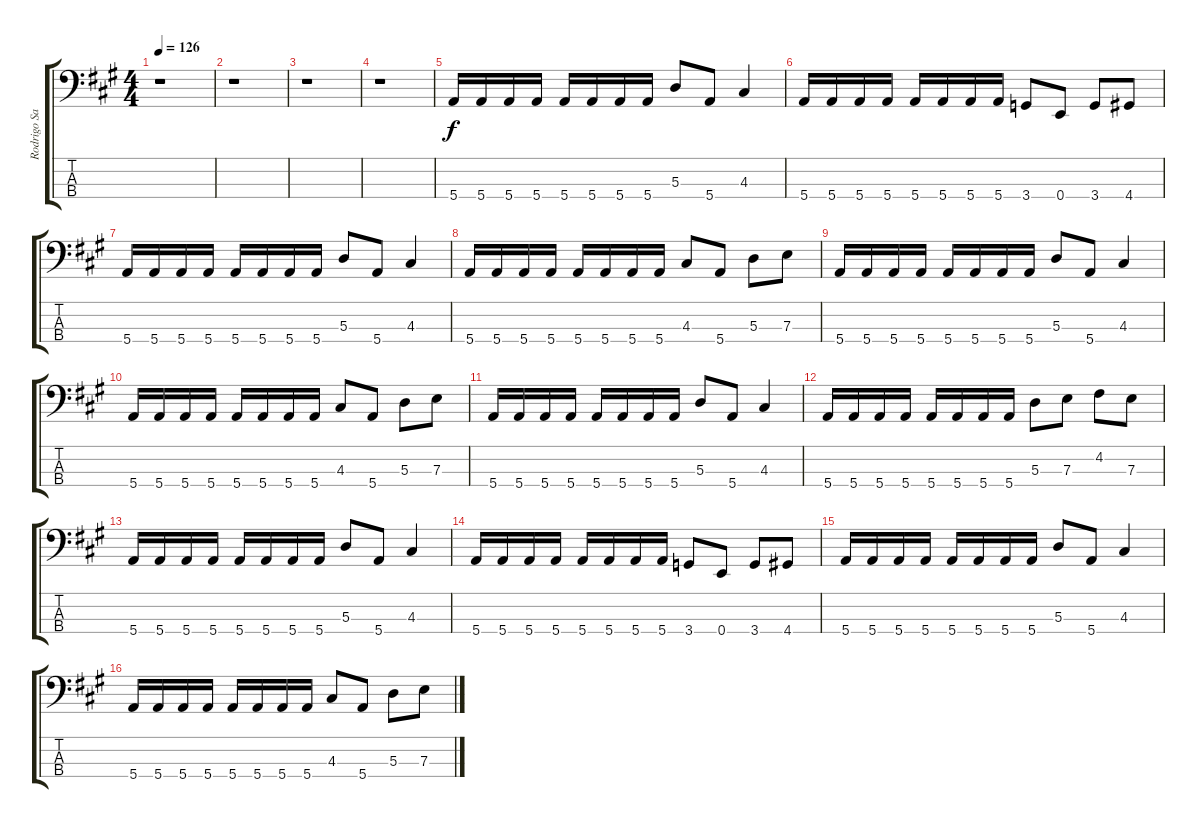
\track ("Rodrigo Santos" "Rodrigo Sa") {instrument electricbassfinger}
\staff {score tabs}
\tuning (G2 D2 A1 E1) {hide}
\ts (4 4)
\tempo 126
\clef f4
\ks a
r.1{dy f instrument electricbassfinger} |
r.1 |
r.1 |
r.1 |
5.4.16 5.4.16 5.4.16 5.4.16 5.4.16 5.4.16 5.4.16 5.4.16 5.3.8 5.4.8 4.3.4 |
5.4.16 5.4.16 5.4.16 5.4.16 5.4.16 5.4.16 5.4.16 5.4.16 3.4.8 0.4.8 3.4.8 4.4.8 |
5.4.16 5.4.16 5.4.16 5.4.16 5.4.16 5.4.16 5.4.16 5.4.16 5.3.8 5.4.8 4.3.4 |
5.4.16 5.4.16 5.4.16 5.4.16 5.4.16 5.4.16 5.4.16 5.4.16 4.3.8 5.4.8 5.3.8 7.3.8 |
5.4.16 5.4.16 5.4.16 5.4.16 5.4.16 5.4.16 5.4.16 5.4.16 5.3.8 5.4.8 4.3.4 |
5.4.16 5.4.16 5.4.16 5.4.16 5.4.16 5.4.16 5.4.16 5.4.16 4.3.8 5.4.8 5.3.8 7.3.8 |
5.4.16 5.4.16 5.4.16 5.4.16 5.4.16 5.4.16 5.4.16 5.4.16 5.3.8 5.4.8 4.3.4 |
5.4.16 5.4.16 5.4.16 5.4.16 5.4.16 5.4.16 5.4.16 5.4.16 5.3.8 7.3.8 4.2.8 7.3.8 |
5.4.16 5.4.16 5.4.16 5.4.16 5.4.16 5.4.16 5.4.16 5.4.16 5.3.8 5.4.8 4.3.4 |
5.4.16 5.4.16 5.4.16 5.4.16 5.4.16 5.4.16 5.4.16 5.4.16 3.4.8 0.4.8 3.4.8 4.4.8 |
5.4.16 5.4.16 5.4.16 5.4.16 5.4.16 5.4.16 5.4.16 5.4.16 5.3.8 5.4.8 4.3.4 |
5.4.16 5.4.16 5.4.16 5.4.16 5.4.16 5.4.16 5.4.16 5.4.16 4.3.8 5.4.8 5.3.8 7.3.8
